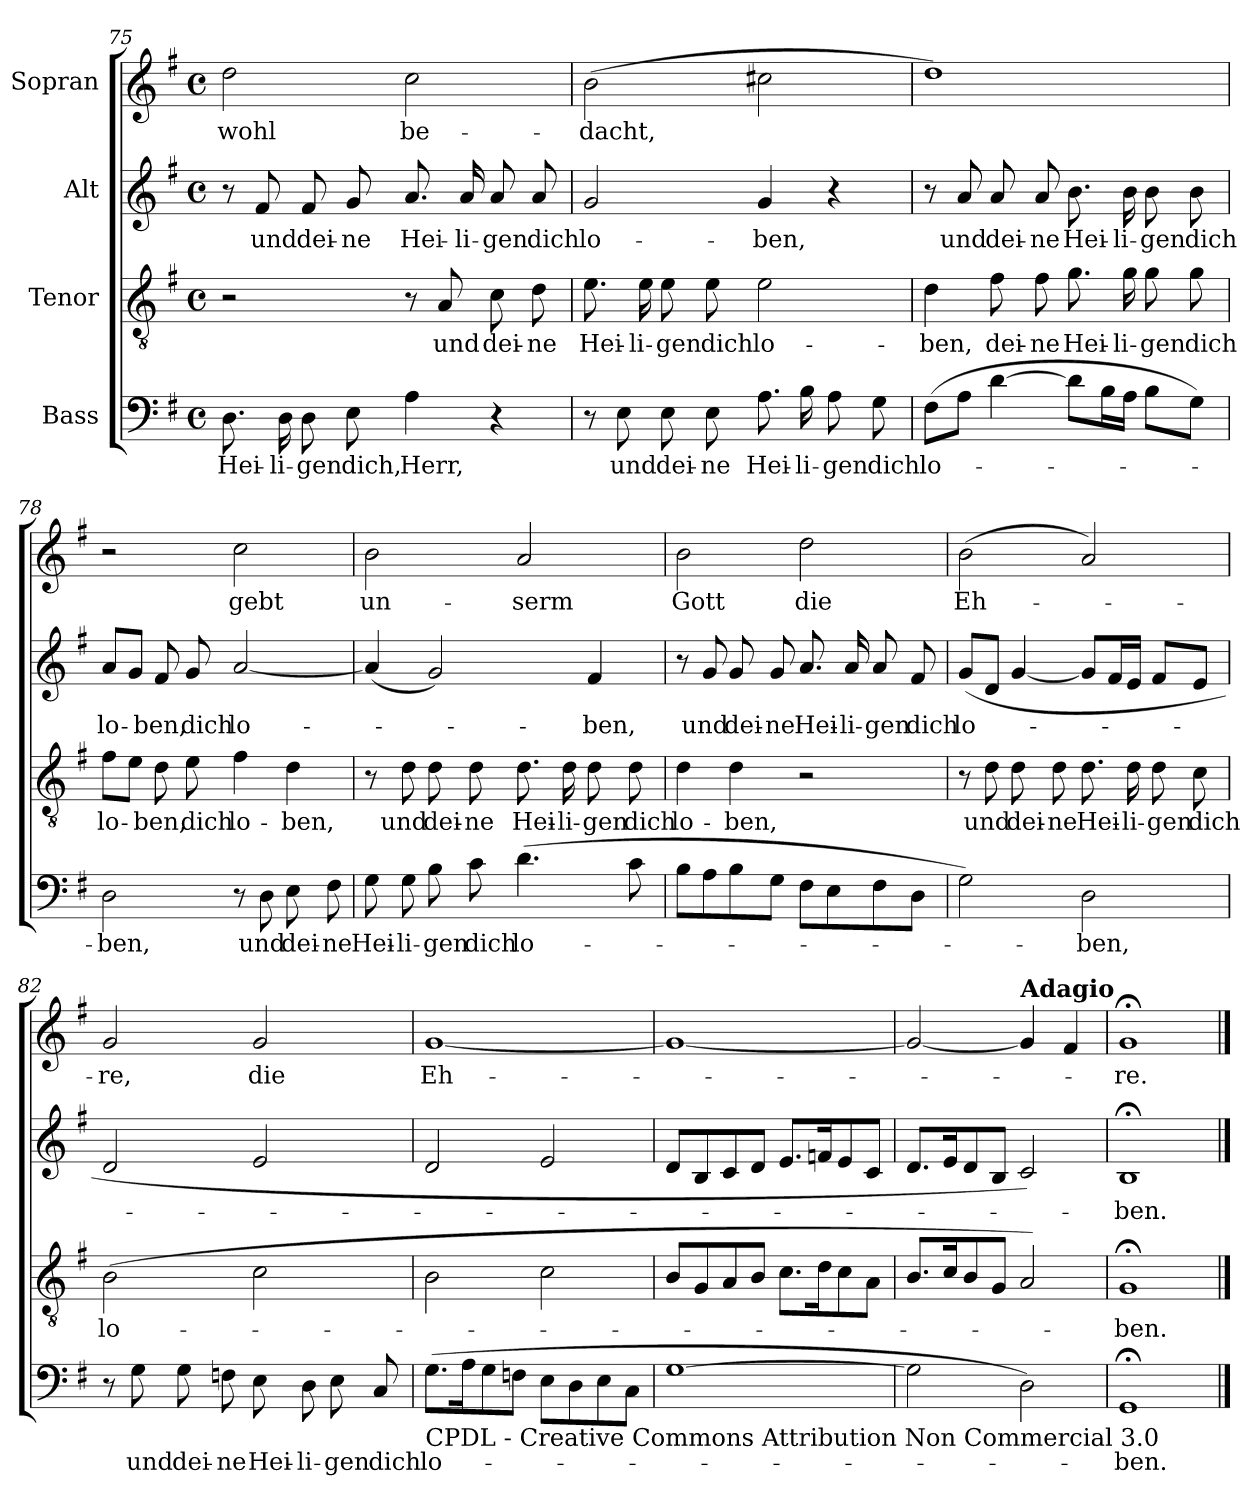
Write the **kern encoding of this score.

**kern	**text	**kern	**text	**kern	**text	**kern	**text
*part4	*part4	*part3	*part3	*part2	*part2	*part1	*part1
*staff4	*staff4	*staff3	*staff3	*staff2	*staff2	*staff1	*staff1
*I"Bass	*	*I"Tenor	*	*I"Alt	*	*I"Sopran	*
*clefF4	*	*clefGv2	*	*clefG2	*	*clefG2	*
*k[f#]	*	*k[f#]	*	*k[f#]	*	*k[f#]	*
*G:	*	*G:	*	*G:	*	*G:	*
*M4/4	*	*M4/4	*	*M4/4	*	*M4/4	*
*met(c)	*	*met(c)	*	*met(c)	*	*met(c)	*
=75	=75	=75	=75	=75	=75	=75	=75
8.D\	Hei-	2r	.	8r	.	2dd\	wohl
.	.	.	.	8f#/	und	.	.
16D\	-li-	.	.	.	.	.	.
8D\	-gen	.	.	8f#/	dei-	.	.
8E\	dich,	.	.	8g/	-ne	.	.
4A\	Herr,	8r	.	8.a/	Hei-	2cc\	be-
.	.	8A/	und	.	.	.	.
.	.	.	.	16a/	-li-	.	.
4r	.	8c\	dei-	8a/	-gen	.	.
.	.	8d\	-ne	8a/	dich	.	.
!!LO:LB:g=z
=76	=76	=76	=76	=76	=76	=76	=76
8r	.	8.e\	Hei-	2g/	lo-	(>2b\	-dacht,
8E\	und	.	.	.	.	.	.
.	.	16e\	-li-	.	.	.	.
8E\	dei-	8e\	-gen	.	.	.	.
8E\	-ne	8e\	dich	.	.	.	.
8.A\	Hei-	2e\	lo-	4g/	-ben,	2cc#X\	.
16B\	-li-	.	.	.	.	.	.
8A\	-gen	.	.	4r	.	.	.
8G\	dich	.	.	.	.	.	.
=77	=77	=77	=77	=77	=77	=77	=77
(8F#\L	lo-	4d\	-ben,	8r	.	1dd)	.
8A\J	.	.	.	8a/	und	.	.
[4d\	.	8f#\	dei-	8a/	dei-	.	.
.	.	8f#\	-ne	8a/	-ne	.	.
8d\L]	.	8.g\	Hei-	8.b\	Hei-	.	.
16B\L	.	.	.	.	.	.	.
16A\JJ	.	16g\	-li-	16b\	-li-	.	.
8B\L	.	8g\	-gen	8b\	-gen	.	.
8G\J)	.	8g\	dich	8b\	dich	.	.
=78	=78	=78	=78	=78	=78	=78	=78
2D\	-ben,	8f#\L	lo-	8a/L	lo-	2r	.
.	.	8e\J	.	8g/J	.	.	.
.	.	8d\	-ben,	8f#/	-ben,	.	.
.	.	8e\	dich	8g/	dich	.	.
8r	.	4f#\	lo-	[2a/	lo-	2cc\	gebt
8D\	und	.	.	.	.	.	.
8E\	dei-	4d\	-ben,	.	.	.	.
8F#\	-ne	.	.	.	.	.	.
!!LO:LB:g=z
=79	=79	=79	=79	=79	=79	=79	=79
8G\	Hei-	8r	.	(4a/]	.	2b\	un-
8G\	-li-	8d\	und	.	.	.	.
8B\	-gen	8d\	dei-	2g/)	.	.	.
8c\	dich	8d\	-ne	.	.	.	.
(4.d\	lo-	8.d\	Hei-	.	.	2a/	-serm
.	.	16d\	-li-	.	.	.	.
.	.	8d\	-gen	4f#/	-ben,	.	.
8c\	.	8d\	dich	.	.	.	.
=80	=80	=80	=80	=80	=80	=80	=80
8B\L	.	4d\	lo-	8r	.	2b\	Gott
8A\	.	.	.	8g/	und	.	.
8B\	.	4d\	-ben,	8g/	dei-	.	.
8G\J	.	.	.	8g/	-ne	.	.
8F#\L	.	2r	.	8.a/	Hei-	2dd\	die
8E\	.	.	.	.	.	.	.
.	.	.	.	16a/	-li-	.	.
8F#\	.	.	.	8a/	-gen	.	.
8D\J	.	.	.	8f#/	dich	.	.
=81	=81	=81	=81	=81	=81	=81	=81
2G\)	.	8r	.	(8g/L	lo-	(>2b\	Eh-
.	.	8d\	und	8d/J	.	.	.
.	.	8d\	dei-	[4g/	.	.	.
.	.	8d\	-ne	.	.	.	.
2D\	-ben,	8.d\	Hei-	8g/L]	.	2a/)	.
.	.	.	.	16f#/L	.	.	.
.	.	16d\	-li-	16e/JJ	.	.	.
.	.	8d\	-gen	8f#/L	.	.	.
.	.	8c\	dich	8e/J	.	.	.
!!LO:LB:g=z
=82	=82	=82	=82	=82	=82	=82	=82
8r	.	(2B\	lo-	2d/	.	2g/	-re,
8G\	und	.	.	.	.	.	.
8G\	dei-	.	.	.	.	.	.
8Fn\	-ne	.	.	.	.	.	.
8E\	Hei-	2c\	.	2e/	.	2g/	die
8D\	-li-	.	.	.	.	.	.
8E\	-gen	.	.	.	.	.	.
8C/	dich	.	.	.	.	.	.
=83	=83	=83	=83	=83	=83	=83	=83
!LO:TX:b:t=CPDL - Creative Commons Attribution Non Commercial 3.0	!	!	!	!	!	!	!
(8.G\L	lo-	2B\	.	2d/	.	[1g	Eh-
16A\K	.	.	.	.	.	.	.
8G\	.	.	.	.	.	.	.
8Fn\J	.	.	.	.	.	.	.
8E\L	.	2c\	.	2e/	.	.	.
8D\	.	.	.	.	.	.	.
8E\	.	.	.	.	.	.	.
8C\J	.	.	.	.	.	.	.
=84	=84	=84	=84	=84	=84	=84	=84
[1G	.	8B/L	.	8d/L	.	1g_	.
.	.	8G/	.	8B/	.	.	.
.	.	8A/	.	8c/	.	.	.
.	.	8B/J	.	8d/J	.	.	.
.	.	8.c\L	.	8.e/L	.	.	.
.	.	16d\K	.	16fn/K	.	.	.
.	.	8c\	.	8e/	.	.	.
.	.	8A\J	.	8c/J	.	.	.
=85	=85	=85	=85	=85	=85	=85	=85
2G\]	.	8.B/L	.	8.d/L	.	2g/_	.
.	.	16c/K	.	16e/K	.	.	.
.	.	8B/	.	8d/	.	.	.
.	.	8G/J	.	8B/J	.	.	.
!	!	!	!	!	!	!LO:TX:a:B:t=Adagio	!
2D\)	.	2A/)	.	2c/)	.	4g/]	.
.	.	.	.	.	.	4f#/	.
=86	=86	=86	=86	=86	=86	=86	=86
1GG;<	-ben.	1G;<	-ben.	1B;<	-ben.	1g;<	-re.
==	==	==	==	==	==	==	==
*-	*-	*-	*-	*-	*-	*-	*-
